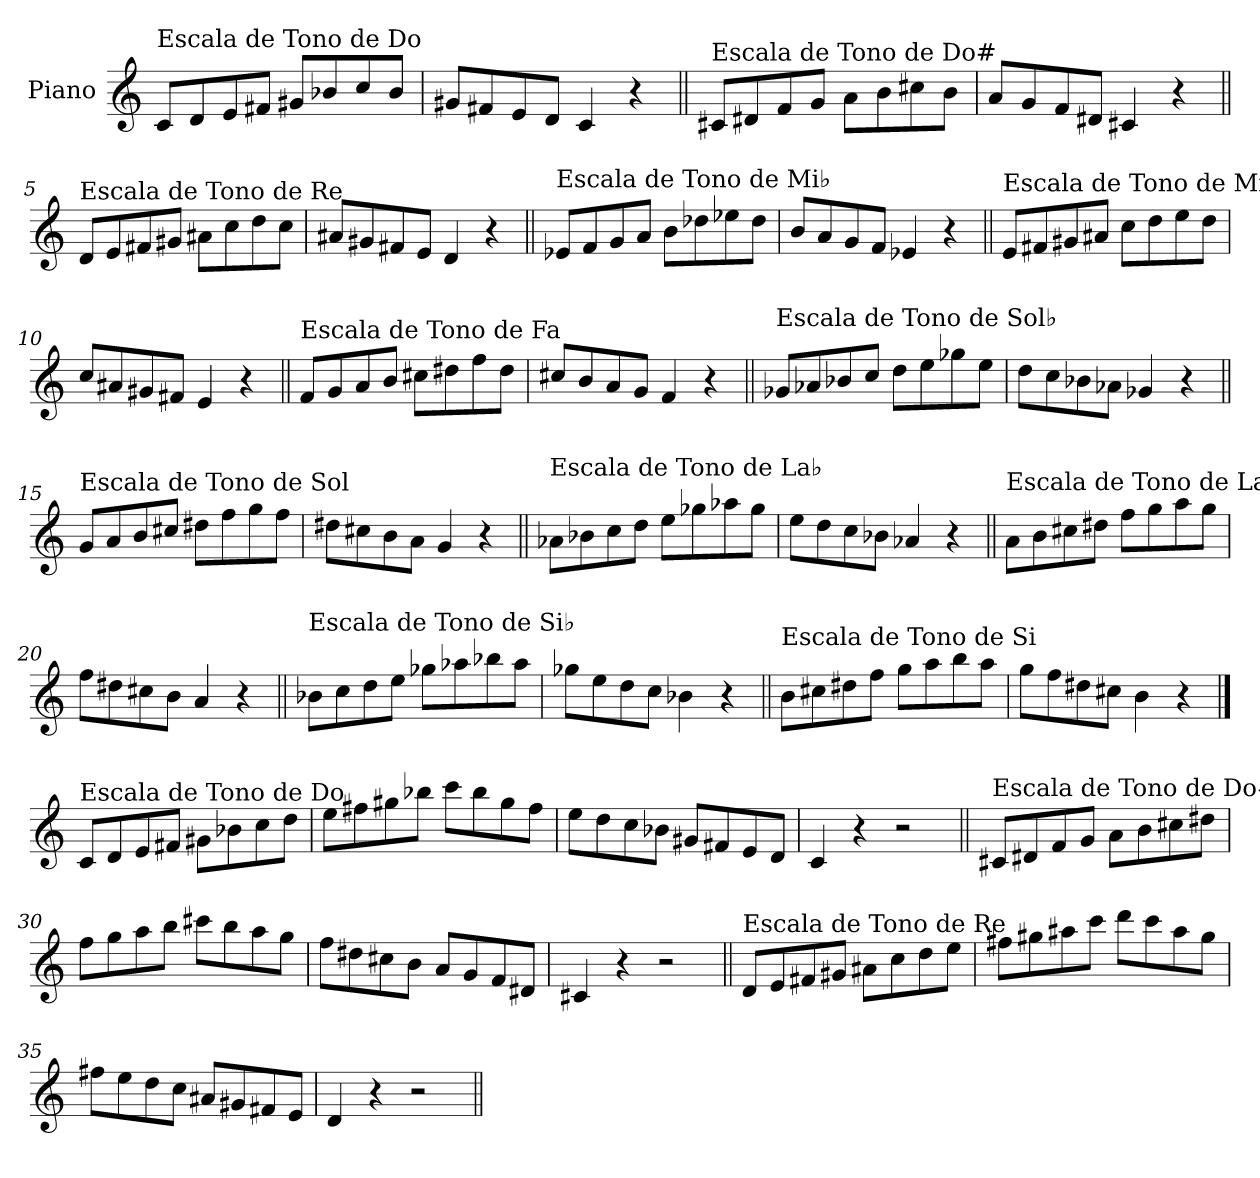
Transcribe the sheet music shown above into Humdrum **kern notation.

**kern
*part1
*staff1
*I"Piano
*I'Pno.
*clefG2
*k[]
=1
!LO:TX:a:t=Escala de Tono de Do
8c/L
8d/
8e/
8f#X/J
8g#X/L
8b-X/
8cc/
8b-/J
=2
8g#X/L
8f#X/
8e/
8d/J
4c/
4r
=3||
!LO:TX:a:t=Escala de Tono de Do#
8c#X/L
8d#X/
8f/
8g/J
8a\L
8b\
8cc#X\
8b\J
=4
8a/L
8g/
8f/
8d#X/J
4c#X/
4r
!!LO:LB:g=z
=5||
!LO:TX:a:t=Escala de Tono de Re
8d/L
8e/
8f#X/
8g#X/J
8a#X\L
8cc\
8dd\
8cc\J
=6
8a#X/L
8g#X/
8f#X/
8e/J
4d/
4r
=7||
!LO:TX:a:t=Escala de Tono de Mi♭
8e-X/L
8f/
8g/
8a/J
8b\L
8dd-X\
8ee-X\
8dd-\J
=8
8b/L
8a/
8g/
8f/J
4e-X/
4r
!!LO:LB:g=z
=9||
!LO:TX:a:t=Escala de Tono de Mi
8e/L
8f#X/
8g#X/
8a#X/J
8cc\L
8dd\
8ee\
8dd\J
=10
8cc/L
8a#X/
8g#X/
8f#X/J
4e/
4r
=11||
!LO:TX:a:t=Escala de Tono de Fa
8f/L
8g/
8a/
8b/J
8cc#X\L
8dd#X\
8ff\
8dd#\J
=12
8cc#X/L
8b/
8a/
8g/J
4f/
4r
!!LO:LB:g=z
=13||
!LO:TX:a:t=Escala de Tono de Sol♭
8g-X/L
8a-X/
8b-X/
8cc/J
8dd\L
8ee\
8gg-X\
8ee\J
=14
8dd\L
8cc\
8b-X\
8a-X\J
4g-X/
4r
=15||
!LO:TX:a:t=Escala de Tono de Sol
8g/L
8a/
8b/
8cc#X/J
8dd#X\L
8ff\
8gg\
8ff\J
=16
8dd#X\L
8cc#X\
8b\
8a\J
4g/
4r
!!LO:LB:g=z
=17||
!LO:TX:a:t=Escala de Tono de La♭
8a-X\L
8b-X\
8cc\
8dd\J
8ee\L
8gg-X\
8aa-X\
8gg-\J
=18
8ee\L
8dd\
8cc\
8b-X\J
4a-X/
4r
=19||
!LO:TX:a:t=Escala de Tono de La
8a\L
8b\
8cc#X\
8dd#X\J
8ff\L
8gg\
8aa\
8gg\J
=20
8ff\L
8dd#X\
8cc#X\
8b\J
4a/
4r
!!LO:LB:g=z
=21||
!LO:TX:a:t=Escala de Tono de Si♭
8b-X\L
8cc\
8dd\
8ee\J
8gg-X\L
8aa-X\
8bb-X\
8aa-\J
=22
8gg-X\L
8ee\
8dd\
8cc\J
4b-X\
4r
=23||
!LO:TX:a:t=Escala de Tono de Si
8b\L
8cc#X\
8dd#X\
8ff\J
8gg\L
8aa\
8bb\
8aa\J
=24
8gg\L
8ff\
8dd#X\
8cc#X\J
4b\
4r
!!LO:PB:g=z
==25
!LO:TX:a:t=Escala de Tono de Do
8c/L
8d/
8e/
8f#X/J
8g#X\L
8b-X\
8cc\
8dd\J
=26
8ee\L
8ff#X\
8gg#X\
8bb-X\J
8ccc\L
8bb-\
8gg#\
8ff#\J
=27
8ee\L
8dd\
8cc\
8b-X\J
8g#X/L
8f#X/
8e/
8d/J
=28
4c/
4r
2r
!!LO:LB:g=z
=29||
!LO:TX:a:t=Escala de Tono de Do#
8c#X/L
8d#X/
8f/
8g/J
8a\L
8b\
8cc#X\
8dd#X\J
=30
8ff\L
8gg\
8aa\
8bb\J
8ccc#X\L
8bb\
8aa\
8gg\J
=31
8ff\L
8dd#X\
8cc#X\
8b\J
8a/L
8g/
8f/
8d#X/J
=32
4c#X/
4r
2r
!!LO:LB:g=z
=33||
!LO:TX:a:t=Escala de Tono de Re
8d/L
8e/
8f#X/
8g#X/J
8a#X\L
8cc\
8dd\
8ee\J
=34
8ff#X\L
8gg#X\
8aa#X\
8ccc\J
8ddd\L
8ccc\
8aa#\
8gg#\J
=35
8ff#X\L
8ee\
8dd\
8cc\J
8a#X/L
8g#X/
8f#X/
8e/J
=36
4d/
4r
2r
=||
*-
